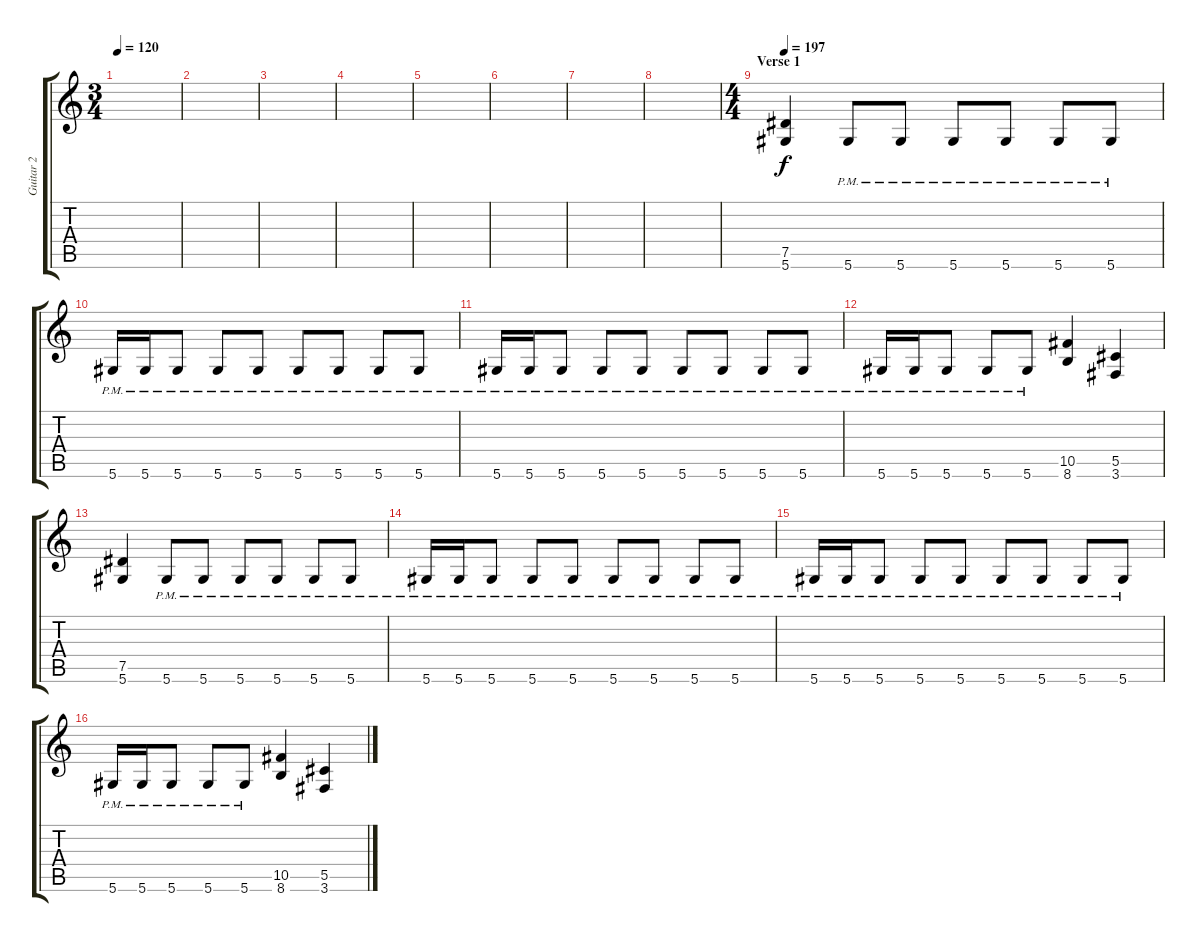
\track ("Guitar 2" "Guitar 2") {instrument overdrivenguitar}
\staff {score tabs}
\tuning (Eb4 Bb3 Gb3 Db3 Ab2 Eb2) {hide}
\ts (3 4)
\tempo 120
\clef g2
\ks c
|
|
|
|
|
|
|
|
\ts (4 4)
\section ("" "Verse 1")
\tempo 197
(7.5 5.6).4{volume 10 balance 2 instrument overdrivenguitar} 5.6{pm}.8 5.6{pm}.8 5.6{pm}.8 5.6{pm}.8 5.6{pm}.8 5.6{pm}.8 |
5.6{pm}.16 5.6{pm}.16 5.6{pm}.8 5.6{pm}.8 5.6{pm}.8 5.6{pm}.8 5.6{pm}.8 5.6{pm}.8 5.6{pm}.8 |
5.6{pm}.16 5.6{pm}.16 5.6{pm}.8 5.6{pm}.8 5.6{pm}.8 5.6{pm}.8 5.6{pm}.8 5.6{pm}.8 5.6{pm}.8 |
5.6{pm}.16 5.6{pm}.16 5.6{pm}.8 5.6{pm}.8 5.6{pm}.8 (10.5 8.6).4 (5.5 3.6).4 |
(7.5 5.6).4 5.6{pm}.8 5.6{pm}.8 5.6{pm}.8 5.6{pm}.8 5.6{pm}.8 5.6{pm}.8 |
5.6{pm}.16 5.6{pm}.16 5.6{pm}.8 5.6{pm}.8 5.6{pm}.8 5.6{pm}.8 5.6{pm}.8 5.6{pm}.8 5.6{pm}.8 |
5.6{pm}.16 5.6{pm}.16 5.6{pm}.8 5.6{pm}.8 5.6{pm}.8 5.6{pm}.8 5.6{pm}.8 5.6{pm}.8 5.6{pm}.8 |
5.6{pm}.16 5.6{pm}.16 5.6{pm}.8 5.6{pm}.8 5.6{pm}.8 (10.5 8.6).4 (5.5 3.6).4
